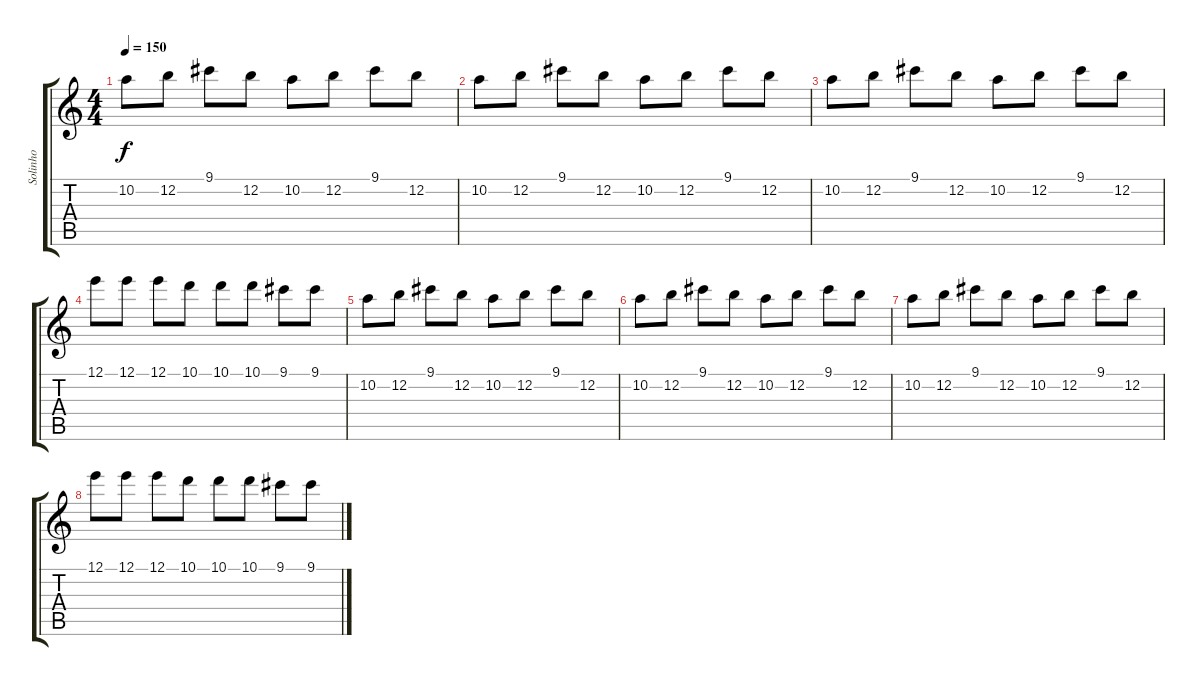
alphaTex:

\track ("Solinho" "Solinho") {instrument overdrivenguitar}
\staff {score tabs}
\tuning (E4 B3 G3 D3 A2 E2) {hide}
\ts (4 4)
\tempo 150
\clef g2
\ks c
10.2.8{dy f instrument overdrivenguitar} 12.2.8 9.1.8 12.2.8 10.2.8 12.2.8 9.1.8 12.2.8 |
10.2.8 12.2.8 9.1.8 12.2.8 10.2.8 12.2.8 9.1.8 12.2.8 |
10.2.8 12.2.8 9.1.8 12.2.8 10.2.8 12.2.8 9.1.8 12.2.8 |
12.1.8 12.1.8 12.1.8 10.1.8 10.1.8 10.1.8 9.1.8 9.1.8 |
10.2.8 12.2.8 9.1.8 12.2.8 10.2.8 12.2.8 9.1.8 12.2.8 |
10.2.8 12.2.8 9.1.8 12.2.8 10.2.8 12.2.8 9.1.8 12.2.8 |
10.2.8 12.2.8 9.1.8 12.2.8 10.2.8 12.2.8 9.1.8 12.2.8 |
12.1.8 12.1.8 12.1.8 10.1.8 10.1.8 10.1.8 9.1.8 9.1.8
